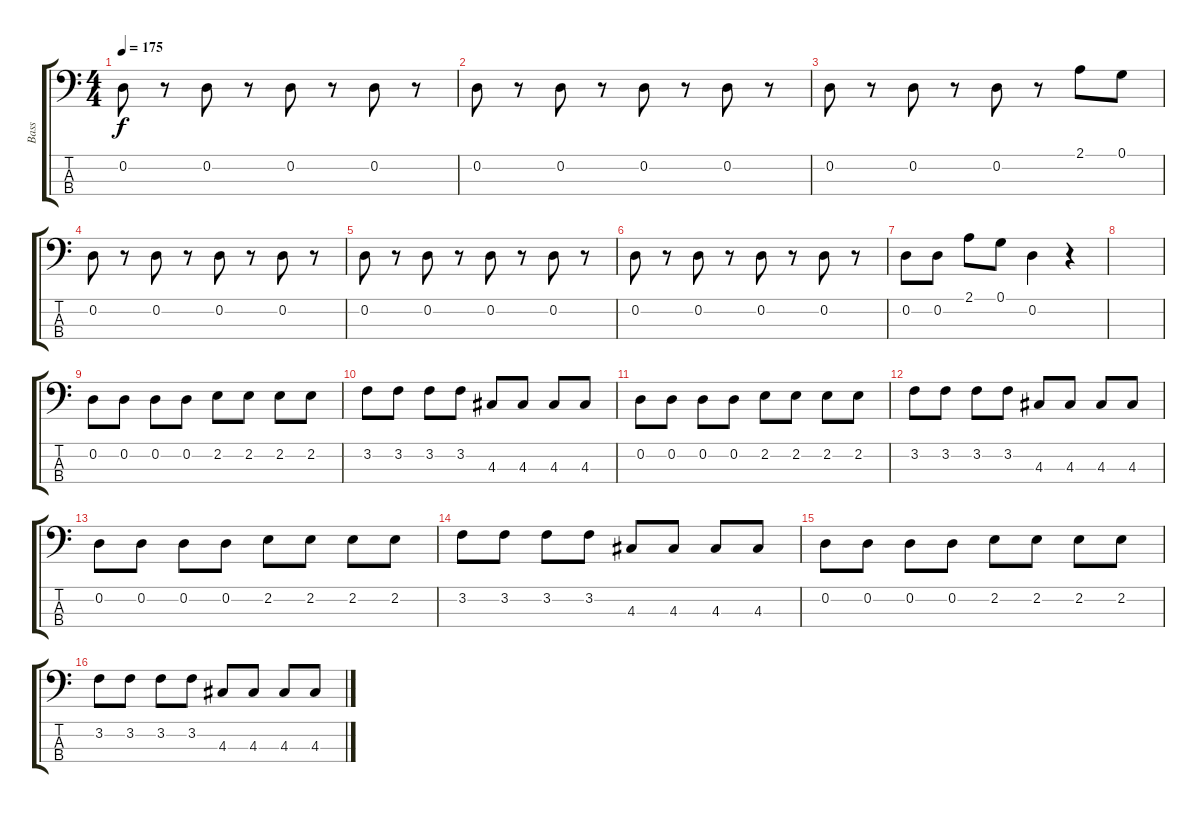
\track ("Bass" "Bass") {instrument electricbassfinger}
\staff {score tabs}
\tuning (G2 D2 A1 E1) {hide}
\ts (4 4)
\tempo 175
\clef f4
\ks c
0.2.8{dy f} r.8 0.2.8 r.8 0.2.8 r.8 0.2.8 r.8 |
0.2.8 r.8 0.2.8 r.8 0.2.8 r.8 0.2.8 r.8 |
0.2.8 r.8 0.2.8 r.8 0.2.8 r.8 2.1.8 0.1.8 |
0.2.8 r.8 0.2.8 r.8 0.2.8 r.8 0.2.8 r.8 |
0.2.8 r.8 0.2.8 r.8 0.2.8 r.8 0.2.8 r.8 |
0.2.8 r.8 0.2.8 r.8 0.2.8 r.8 0.2.8 r.8 |
0.2.8 0.2.8 2.1.8 0.1.8 0.2.4 r.4 |
|
0.2.8 0.2.8 0.2.8 0.2.8 2.2.8 2.2.8 2.2.8 2.2.8 |
3.2.8 3.2.8 3.2.8 3.2.8 4.3.8 4.3.8 4.3.8 4.3.8 |
0.2.8 0.2.8 0.2.8 0.2.8 2.2.8 2.2.8 2.2.8 2.2.8 |
3.2.8 3.2.8 3.2.8 3.2.8 4.3.8 4.3.8 4.3.8 4.3.8 |
0.2.8 0.2.8 0.2.8 0.2.8 2.2.8 2.2.8 2.2.8 2.2.8 |
3.2.8 3.2.8 3.2.8 3.2.8 4.3.8 4.3.8 4.3.8 4.3.8 |
0.2.8 0.2.8 0.2.8 0.2.8 2.2.8 2.2.8 2.2.8 2.2.8 |
3.2.8 3.2.8 3.2.8 3.2.8 4.3.8 4.3.8 4.3.8 4.3.8
